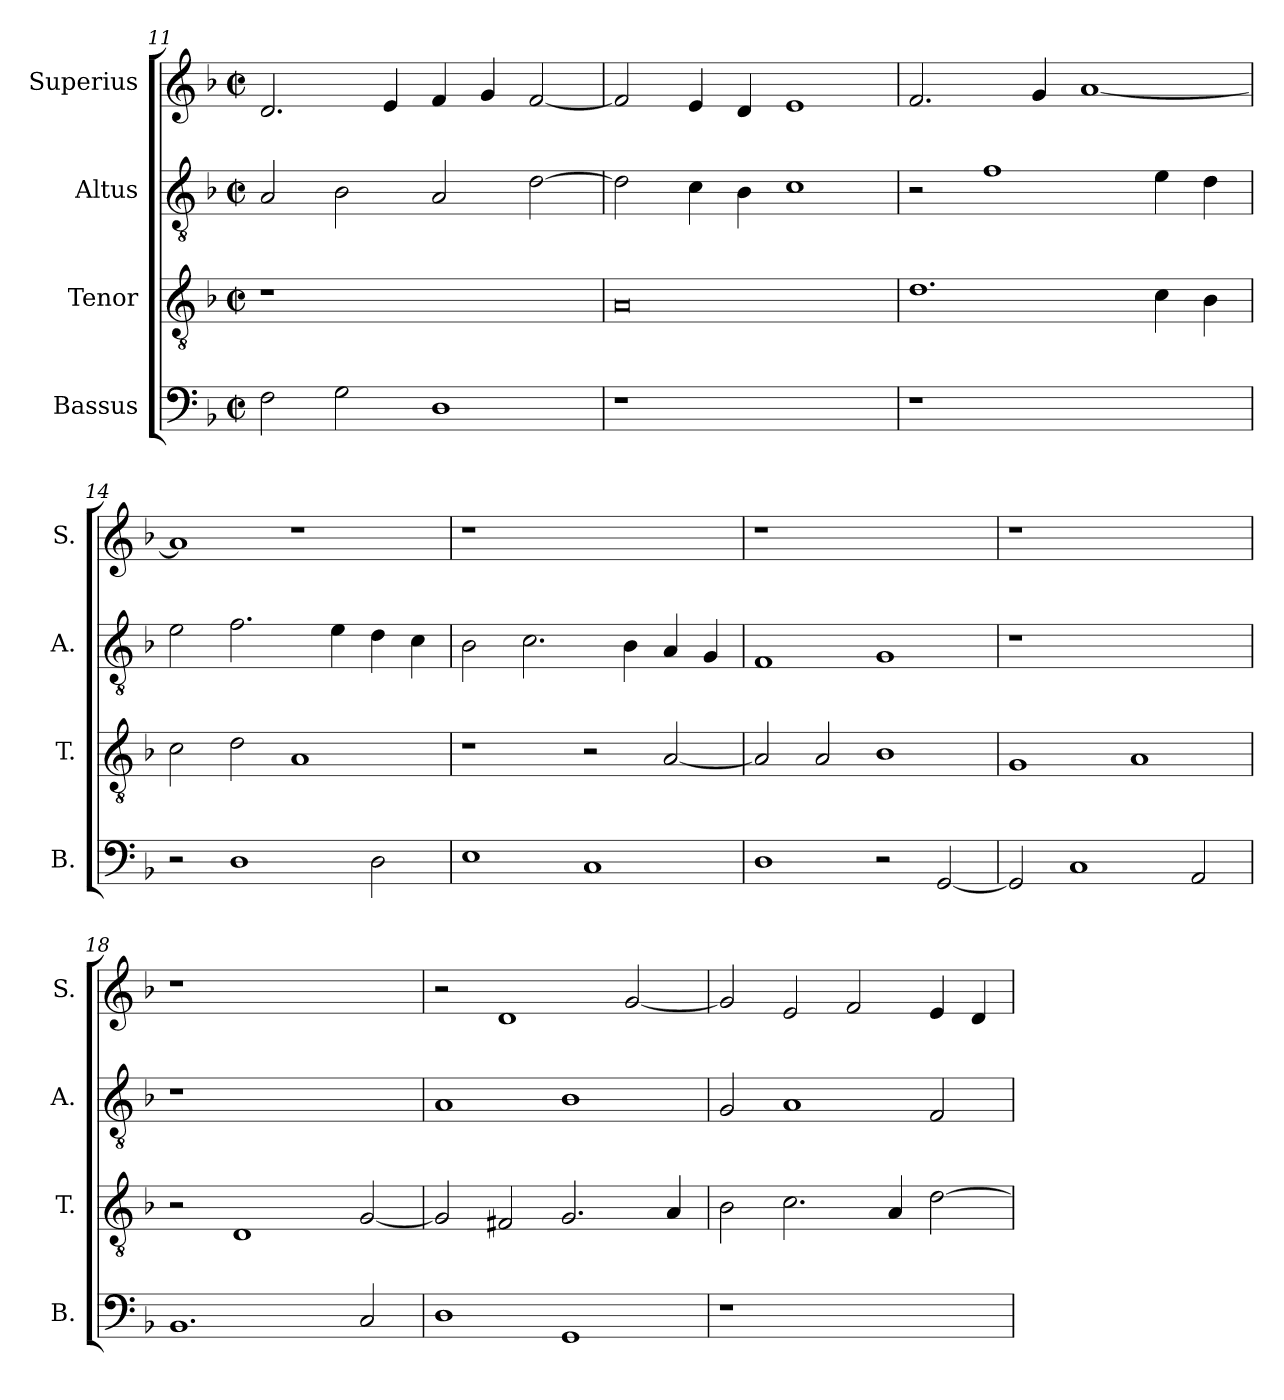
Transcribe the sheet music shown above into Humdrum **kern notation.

**kern	**kern	**kern	**kern
*part4	*part3	*part2	*part1
*staff4	*staff3	*staff2	*staff1
*I"Bassus	*I"Tenor	*I"Altus	*I"Superius
*I'B.	*I'T.	*I'A.	*I'S.
!!LO:LB:g=z
*clefF4	*clefGv2	*clefGv2	*clefG2
*	*ITrd7c12	*ITrd7c12	*
*k[b-]	*k[b-]	*k[b-]	*k[b-]
*F:	*F:	*F:	*F:
*M2/2	*M2/2	*M2/2	*M2/2
*met(c|)	*met(c|)	*met(c|)	*met(c|)
=11	=11	=11	=11
!	!LO:N:vis=1	!	!
2Fi\	1r	2AAi/	2.di/
2Gi\	.	2BB-i\	.
.	.	.	4ei/
1Di	1ryy	2AAi/	4fi/
.	.	.	4gi/
.	.	[>2Di\	[<2fi/
=12	=12	=12	=12
!LO:N:vis=1	!	!	!
1r	0AAi	2Di\]	2fi/]
.	.	4Ci\	4ei/
.	.	4BB-i\	4di/
1ryy	.	1Ci	1ei
=13	=13	=13	=13
!LO:N:vis=1	!	!	!
1r	1.Di	2r	2.fi/
.	.	1Fi	.
.	.	.	4gi/
1ryy	.	.	[<1ai
.	4Ci\	4Ei\	.
.	4BB-i\	4Di\	.
=14	=14	=14	=14
2r	2Ci\	2Ei\	1ai]
1Di	2Di\	2.Fi\	.
.	1AAi	.	1r
.	.	4Ei\	.
2Di\	.	4Di\	.
.	.	4Ci\	.
=15	=15	=15	=15
!	!	!	!LO:N:vis=1
1Ei	1r	2BB-i\	1r
.	.	2.Ci\	.
1Ci	2r	.	1ryy
.	.	4BB-i\	.
.	[<2AAi/	4AAi/	.
.	.	4GGi/	.
!!LO:PB:g=z
=16	=16	=16	=16
!	!	!	!LO:N:vis=1
1Di	2AAi/]	1FFi	1r
.	2AAi/	.	.
2r	1BB-i	1GGi	1ryy
[<2GGi/	.	.	.
=17	=17	=17	=17
!	!	!LO:N:vis=1	!LO:N:vis=1
2GGi/]	1GGi	1r	1r
1Ci	.	.	.
.	1AAi	1ryy	1ryy
2AAi/	.	.	.
=18	=18	=18	=18
!	!	!LO:N:vis=1	!LO:N:vis=1
1.BB-i	2r	1r	1r
.	1DDi	.	.
.	.	1ryy	1ryy
2Ci/	[<2GGi/	.	.
=19	=19	=19	=19
1Di	2GGi/]	1AAi	2r
.	2FF#Xi/	.	1di
1GGi	2.GGi/	1BB-i	.
.	.	.	[<2gi/
.	4AAi/	.	.
=20	=20	=20	=20
!LO:N:vis=1	!	!	!
1r	2BB-i\	2GGi/	2gi/]
.	2.Ci\	1AAi	2ei/
1ryy	.	.	2fi/
.	4AAi/	.	.
.	[>2Di\	2FFi/	4ei/
.	.	.	4di/
=	=	=	=
*-	*-	*-	*-
